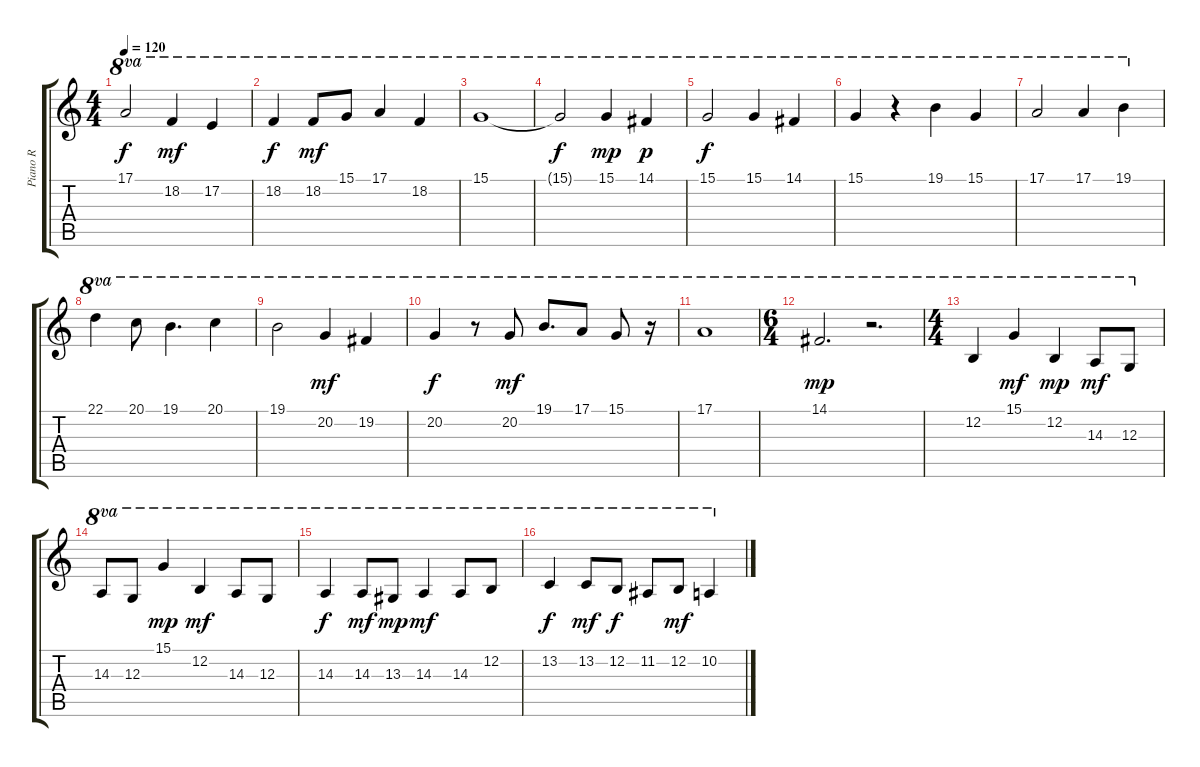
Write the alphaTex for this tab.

\track ("Piano R" "Piano R") {instrument acousticgrandpiano}
\staff {score tabs}
\tuning (E4 B3 G3 D3 A2 E2) {hide}
\ts (4 4)
\tempo 120
\clef g2
\ks c
17.1.2{ot 8va dy f} 18.2.4{ot 8va dy mf} 17.2.4{ot 8va} |
18.2.4{ot 8va dy f} 18.2.8{ot 8va dy mf} 15.1.8{ot 8va} 17.1.4{ot 8va} 18.2.4{ot 8va} |
15.1.1{ot 8va} |
15.1{t}.2{ot 8va dy f} 15.1.4{ot 8va dy mp} 14.1.4{ot 8va dy p} |
15.1.2{ot 8va dy f} 15.1.4{ot 8va} 14.1.4{ot 8va} |
15.1.4{ot 8va} r.4{ot 8va} 19.1.4{ot 8va} 15.1.4{ot 8va} |
17.1.2{ot 8va} 17.1.4{ot 8va} 19.1.4{ot 8va} |
22.1.4{ot 8va} 20.1.8{ot 8va} 19.1.4{d ot 8va} 20.1.4{ot 8va} |
19.1.2{ot 8va} 20.2.4{ot 8va dy mf} 19.2.4{ot 8va} |
20.2.4{ot 8va dy f} r.8{ot 8va} 20.2.8{ot 8va dy mf} 19.1.8{d ot 8va} 17.1.8{ot 8va} 15.1.8{ot 8va} r.16{ot 8va} |
17.1.1{ot 8va} |
\ts (6 4)
14.1.2{d ot 8va dy mp} r.2{d ot 8va} |
\ts (4 4)
12.2.4{ot 8va} 15.1.4{ot 8va dy mf} 12.2.4{ot 8va dy mp} 14.3.8{ot 8va dy mf} 12.3.8{ot 8va} |
14.3.8{ot 8va} 12.3.8{ot 8va} 15.1.4{ot 8va dy mp} 12.2.4{ot 8va dy mf} 14.3.8{ot 8va} 12.3.8{ot 8va} |
14.3.4{ot 8va dy f} 14.3.8{ot 8va dy mf} 13.3.8{ot 8va dy mp} 14.3.4{ot 8va dy mf} 14.3.8{ot 8va} 12.2.8{ot 8va} |
13.2.4{ot 8va dy f} 13.2.8{ot 8va dy mf} 12.2.8{ot 8va dy f} 11.2.8{ot 8va} 12.2.8{ot 8va dy mf} 10.2.4{ot 8va}
